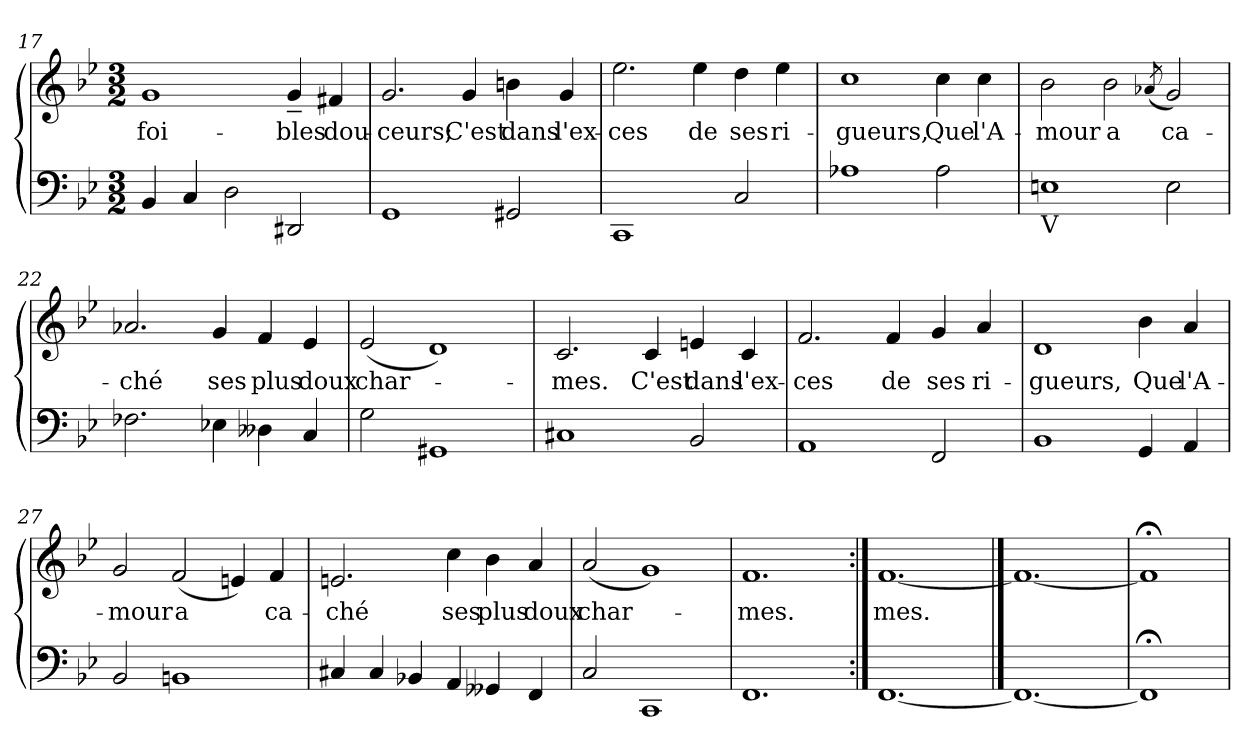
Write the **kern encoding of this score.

**kern	**kern	**text
*part2	*part1	*part1
*staff2	*staff1	*staff1
!!LO:LB:g=z
*clefF4	*clefG2	*
*k[b-e-]	*k[b-e-]	*
*B-:	*B-:	*
*M3/2	*M3/2	*
=17	=17	=17
!	!	!LO:LY:b
4BB-</	1g	foi-
4C</	.	.
2D>\	.	.
!	!	!LO:LY:b
2DD#/	4g~</	-bles
!	!	!LO:LY:b
.	4f#X/	dou-
=18	=18	=18
!	!	!LO:LY:b
1GG	2.g</	-ceurs;
!	!	!LO:LY:b
.	4g/	C'est
!	!	!LO:LY:b
2GG#/	4bn\	dans
!	!	!LO:LY:b
.	4g/	l'ex-
=19	=19	=19
!	!	!LO:LY:b
1CC	2.ee-\	-ces
!	!	!LO:LY:b
.	4ee-\	de
!	!	!LO:LY:b
2C/	4dd\	ses
!	!	!LO:LY:b
.	4ee-\	ri-
=20	=20	=20
!	!	!LO:LY:b
1A-X	1cc	-gueurs,
!	!	!LO:LY:b
2A-\	4cc\	Que
!	!	!LO:LY:b
.	4cc\	l'A-
=21	=21	=21
!LO:TX:b:t=V	!	!
!	!	!LO:LY:b
1En	2b-\	-mour
!	!	!LO:LY:b
.	2b-\	a
.	(<8qa-X/	.
!	!	!LO:LY:b
2E\	2g/)	ca-
!!LO:LB:g=z
=22	=22	=22
!	!	!LO:LY:b
2.F-\	2.a-X/	-ché
!	!	!LO:LY:b
4E-X>\	4g/	ses
!	!	!LO:LY:b
4D--i\	4f/	plus
!	!	!LO:LY:b
4C/	4e-/	doux
=23	=23	=23
!	!	!LO:LY:b
2G>\	(<2e-/	char-
1GG#	1d)	.
=24	=24	=24
!	!	!LO:LY:b
1C#	2.c/	-mes.
!	!	!LO:LY:b
.	4c/	C'est
!	!	!LO:LY:b
2BB-/	4en/	dans
!	!	!LO:LY:b
.	4c/	l'ex-
=25	=25	=25
!	!	!LO:LY:b
1AA<	2.f/	-ces
!	!	!LO:LY:b
.	4f/	de
!	!	!LO:LY:b
2FF/	4g/	ses
!	!	!LO:LY:b
.	4a/	ri-
=26	=26	=26
!	!	!LO:LY:b
1BB-	1d	-gueurs,
!	!	!LO:LY:b
4GG/	4b-\	Que
!	!	!LO:LY:b
4AA/	4a/	l'A-
!!LO:LB:g=z
=27	=27	=27
!	!	!LO:LY:b
2BB-</	2g/	-mour
!	!	!LO:LY:b
1BBn	(<2f/	a
.	4en/)	.
!	!	!LO:LY:b
.	4f</	ca-
=28	=28	=28
!	!	!LO:LY:b
4C#/	2.en/	-ché
4C#/	.	.
4BB-X/	.	.
!	!	!LO:LY:b
4AA</	4cc\	ses
!	!	!LO:LY:b
4GG--i/	4b-\	plus
!	!	!LO:LY:b
4FF/	4a/	doux
=29	=29	=29
!	!	!LO:LY:b
2C</	(<2a/	char-
1CC	1g)	.
=30	=30	=30
!	!	!LO:LY:b
1.FF	1.f	-mes.
=31:|!	=31:|!	=31:|!
!	!	!LO:LY:b
[1.FF	[1.f	mes.
==32	==32	==32
1.FF_	1.f_	.
=33	=33	=33
1FF;]	1f;]	.
=	=	=
*-	*-	*-
